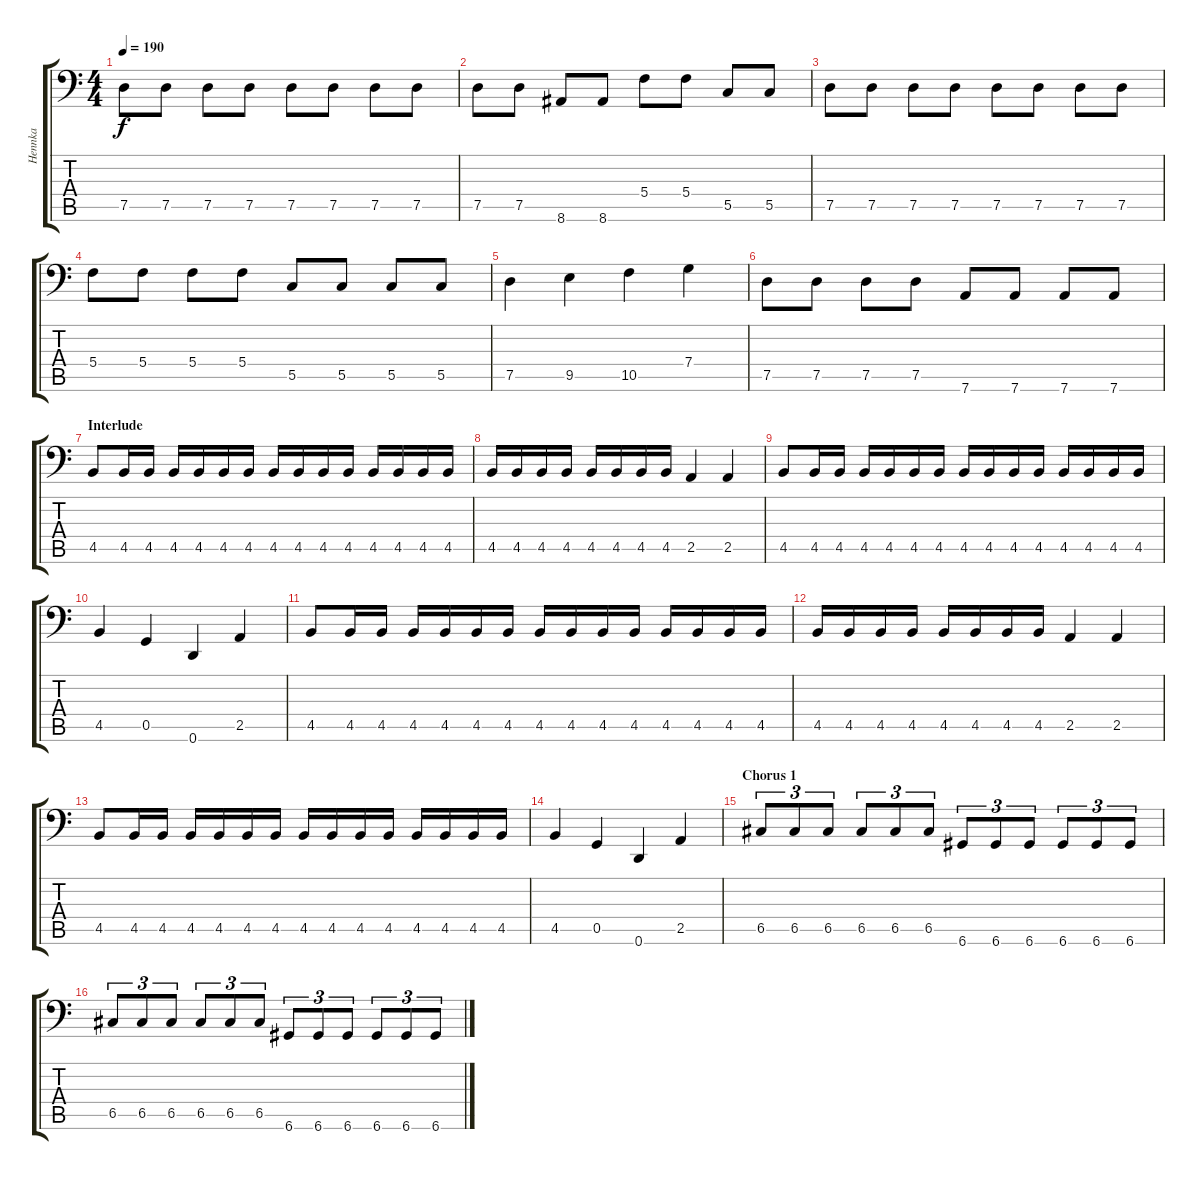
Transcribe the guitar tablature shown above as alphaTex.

\track ("Hennka" "Hennka") {instrument electricbassfinger}
\staff {score tabs}
\tuning (D3 A2 F2 C2 G1 D1) {hide}
\ts (4 4)
\tempo 190
\clef f4
\ks c
7.5.8{dy f} 7.5.8 7.5.8 7.5.8 7.5.8 7.5.8 7.5.8 7.5.8 |
7.5.8 7.5.8 8.6.8 8.6.8 5.4.8 5.4.8 5.5.8 5.5.8 |
7.5.8 7.5.8 7.5.8 7.5.8 7.5.8 7.5.8 7.5.8 7.5.8 |
5.4.8 5.4.8 5.4.8 5.4.8 5.5.8 5.5.8 5.5.8 5.5.8 |
7.5.4 9.5.4 10.5.4 7.4.4 |
7.5.8 7.5.8 7.5.8 7.5.8 7.6.8 7.6.8 7.6.8 7.6.8 |
\section ("" "Interlude")
4.5.8 4.5.16 4.5.16 4.5.16 4.5.16 4.5.16 4.5.16 4.5.16 4.5.16 4.5.16 4.5.16 4.5.16 4.5.16 4.5.16 4.5.16 |
4.5.16 4.5.16 4.5.16 4.5.16 4.5.16 4.5.16 4.5.16 4.5.16 2.5.4 2.5.4 |
4.5.8 4.5.16 4.5.16 4.5.16 4.5.16 4.5.16 4.5.16 4.5.16 4.5.16 4.5.16 4.5.16 4.5.16 4.5.16 4.5.16 4.5.16 |
4.5.4 0.5.4 0.6.4 2.5.4 |
4.5.8 4.5.16 4.5.16 4.5.16 4.5.16 4.5.16 4.5.16 4.5.16 4.5.16 4.5.16 4.5.16 4.5.16 4.5.16 4.5.16 4.5.16 |
4.5.16 4.5.16 4.5.16 4.5.16 4.5.16 4.5.16 4.5.16 4.5.16 2.5.4 2.5.4 |
4.5.8 4.5.16 4.5.16 4.5.16 4.5.16 4.5.16 4.5.16 4.5.16 4.5.16 4.5.16 4.5.16 4.5.16 4.5.16 4.5.16 4.5.16 |
4.5.4 0.5.4 0.6.4 2.5.4 |
\section ("" "Chorus 1")
6.5.8{tu (3 2)} 6.5.8{tu (3 2)} 6.5.8{tu (3 2)} 6.5.8{tu (3 2)} 6.5.8{tu (3 2)} 6.5.8{tu (3 2)} 6.6.8{tu (3 2)} 6.6.8{tu (3 2)} 6.6.8{tu (3 2)} 6.6.8{tu (3 2)} 6.6.8{tu (3 2)} 6.6.8{tu (3 2)} |
6.5.8{tu (3 2)} 6.5.8{tu (3 2)} 6.5.8{tu (3 2)} 6.5.8{tu (3 2)} 6.5.8{tu (3 2)} 6.5.8{tu (3 2)} 6.6.8{tu (3 2)} 6.6.8{tu (3 2)} 6.6.8{tu (3 2)} 6.6.8{tu (3 2)} 6.6.8{tu (3 2)} 6.6.8{tu (3 2)}
